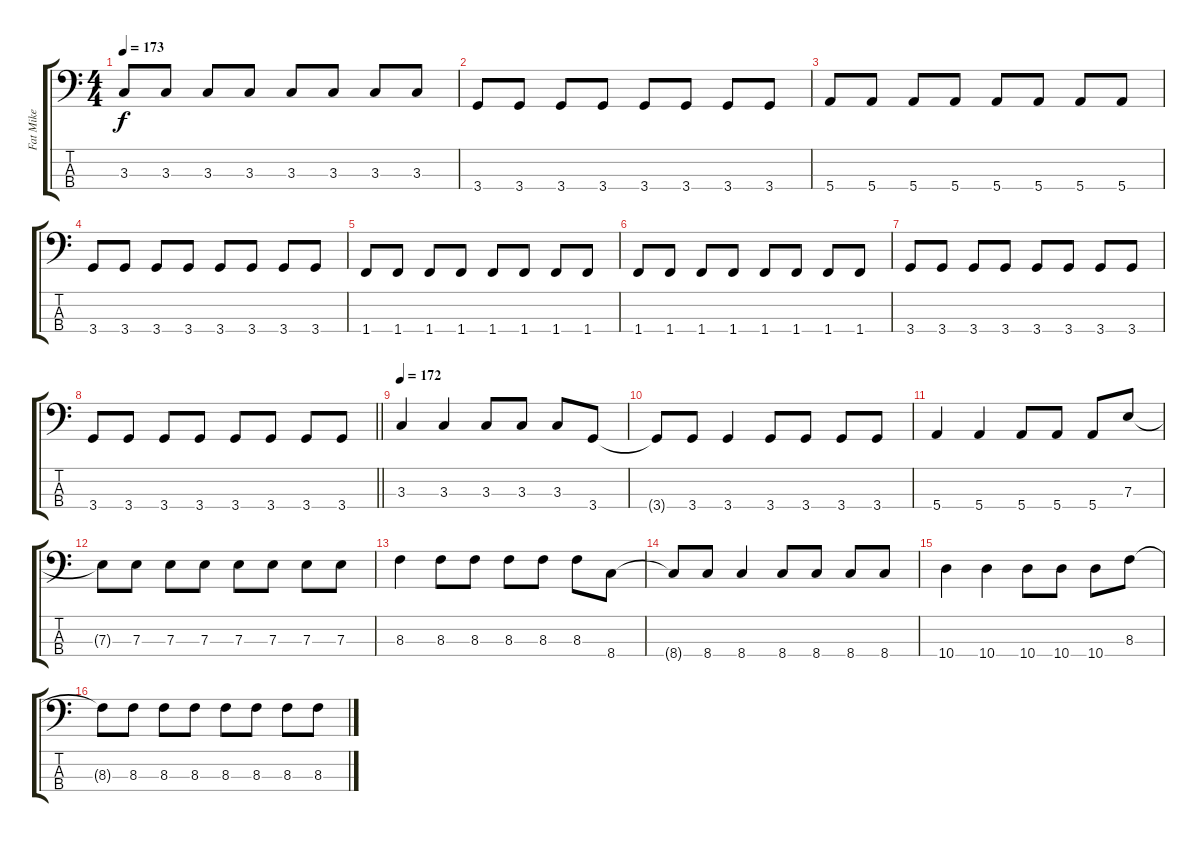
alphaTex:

\track ("Fat Mike" "Fat Mike") {instrument electricbasspick}
\staff {score tabs}
\tuning (G2 D2 A1 E1) {hide}
\ts (4 4)
\tempo 173
\clef f4
\ks c
3.3.8{dy f} 3.3.8 3.3.8 3.3.8 3.3.8 3.3.8 3.3.8 3.3.8 |
3.4.8 3.4.8 3.4.8 3.4.8 3.4.8 3.4.8 3.4.8 3.4.8 |
5.4.8 5.4.8 5.4.8 5.4.8 5.4.8 5.4.8 5.4.8 5.4.8 |
3.4.8 3.4.8 3.4.8 3.4.8 3.4.8 3.4.8 3.4.8 3.4.8 |
1.4.8 1.4.8 1.4.8 1.4.8 1.4.8 1.4.8 1.4.8 1.4.8 |
1.4.8 1.4.8 1.4.8 1.4.8 1.4.8 1.4.8 1.4.8 1.4.8 |
3.4.8 3.4.8 3.4.8 3.4.8 3.4.8 3.4.8 3.4.8 3.4.8 |
\barLineRight lightlight
3.4.8 3.4.8 3.4.8 3.4.8 3.4.8 3.4.8 3.4.8 3.4.8 |
\section ("" "")
\tempo 172
3.3.4 3.3.4 3.3.8 3.3.8 3.3.8 3.4.8 |
3.4{t}.8 3.4.8 3.4.4 3.4.8 3.4.8 3.4.8 3.4.8 |
5.4.4 5.4.4 5.4.8 5.4.8 5.4.8 7.3.8 |
7.3{t}.8 7.3.8 7.3.8 7.3.8 7.3.8 7.3.8 7.3.8 7.3.8 |
8.3.4 8.3.8 8.3.8 8.3.8 8.3.8 8.3.8 8.4.8 |
8.4{t}.8 8.4.8 8.4.4 8.4.8 8.4.8 8.4.8 8.4.8 |
10.4.4 10.4.4 10.4.8 10.4.8 10.4.8 8.3.8 |
8.3{t}.8 8.3.8 8.3.8 8.3.8 8.3.8 8.3.8 8.3.8 8.3{ss}.8
